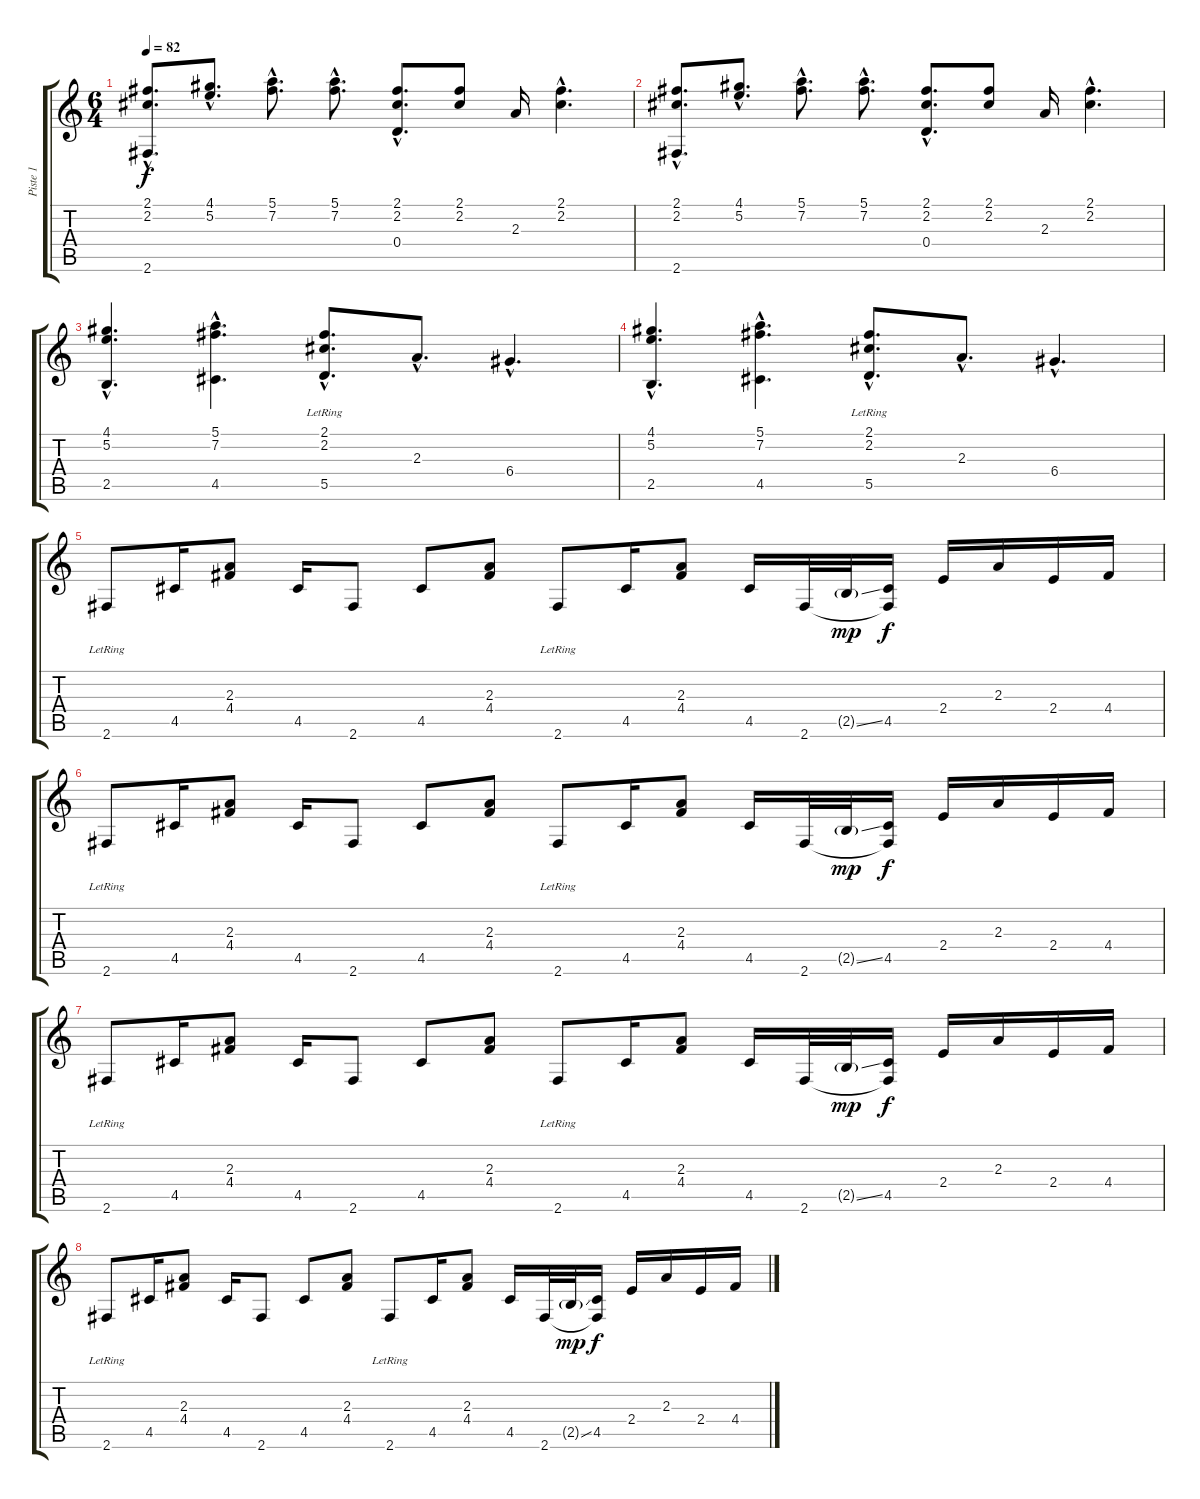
\track ("Piste 1" "Piste 1") {instrument acousticguitarsteel}
\staff {score tabs}
\tuning (E4 B3 G3 D3 A2 E2) {hide}
\ts (6 4)
\tempo 82
\clef g2
\ks c
(2.1{hac} 2.2{hac} 2.6{hac}).8{d dy f} (4.1{hac} 5.2{hac}).8{d} (5.1{hac} 7.2{hac}).8{d} (5.1{hac} 7.2{hac}).8{d} (2.1{hac} 2.2{hac} 0.4{hac}).8{d} (2.1 2.2).8 2.3.16 (2.1{hac} 2.2{hac}).4{d} |
(2.1{hac} 2.2{hac} 2.6{hac}).8{d} (4.1{hac} 5.2{hac}).8{d} (5.1{hac} 7.2{hac}).8{d} (5.1{hac} 7.2{hac}).8{d} (2.1{hac} 2.2{hac} 0.4{hac}).8{d} (2.1 2.2).8 2.3.16 (2.1{hac} 2.2{hac}).4{d} |
(4.1{hac} 5.2{hac} 2.5{hac}).4{d} (5.1{hac} 7.2{hac} 4.5{hac}).4{d} (2.1{hac lr} 2.2{hac lr} 5.5{hac lr}).8{d} 2.3{hac}.8{d} 6.4{hac}.4{d} |
(4.1{hac} 5.2{hac} 2.5{hac}).4{d} (5.1{hac} 7.2{hac} 4.5{hac}).4{d} (2.1{hac lr} 2.2{hac lr} 5.5{hac lr}).8{d} 2.3{hac}.8{d} 6.4{hac}.4{d} |
2.6{lr}.8{volume 9} 4.5.16 (2.3 4.4).8 4.5.16 2.6.8 4.5.8 (2.3 4.4).8 2.6{lr}.8 4.5.16 (2.3 4.4).8 4.5.16 2.6.32 2.5{ss g}.32{dy mp} (4.5 2.6{t}).16{dy f} 2.4.16 2.3.16 2.4.16 4.4.16 |
2.6{lr}.8 4.5.16 (2.3 4.4).8 4.5.16 2.6.8 4.5.8 (2.3 4.4).8 2.6{lr}.8 4.5.16 (2.3 4.4).8 4.5.16 2.6.32 2.5{ss g}.32{dy mp} (4.5 2.6{t}).16{dy f} 2.4.16 2.3.16 2.4.16 4.4.16 |
2.6{lr}.8 4.5.16 (2.3 4.4).8 4.5.16 2.6.8 4.5.8 (2.3 4.4).8 2.6{lr}.8 4.5.16 (2.3 4.4).8 4.5.16 2.6.32 2.5{ss g}.32{dy mp} (4.5 2.6{t}).16{dy f} 2.4.16 2.3.16 2.4.16 4.4.16 |
2.6{lr}.8 4.5.16 (2.3 4.4).8 4.5.16 2.6.8 4.5.8 (2.3 4.4).8 2.6{lr}.8 4.5.16 (2.3 4.4).8 4.5.16 2.6.32 2.5{ss g}.32{dy mp} (4.5 2.6{t}).16{dy f} 2.4.16 2.3.16 2.4.16 4.4.16
